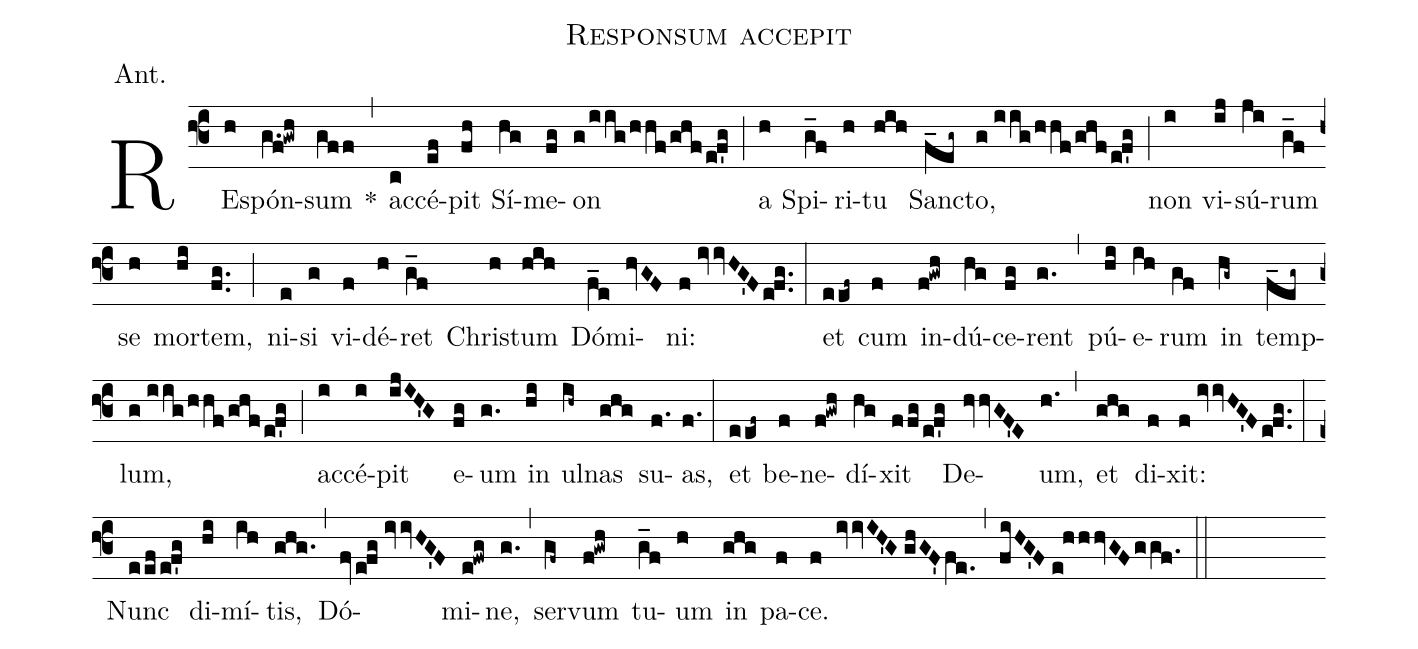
name:Responsum accepit;
annotation:Ant.;
mode:2;
office-part:Antiphon;
%%
(f3) REs(h)pón(g.f!gwh)sum(gff) *(,)
ac(c)cé(ef)pit(fh) Sí(hg)me(fg)on(g/iig/hhf/ghf/e!f'g) (;)
a(h) Spi(g_f)ri(h)tu(hih) Sanc(f_eg~)to,(g//iig/hhf/ghf/e!f'g) (;)
non(i) vi(ij)sú(ji)rum(g_f) se(h) mor(hi)tem,(fg..) (;)
ni(e)si(g) vi(f)dé(h)ret(g_f) Chris(h)tum(hih) Dó(f_e)mi(hvGF)ni:(f//ivvHG'Fe!fg..) (:)
et(eef~) cum(f) in(f!gwh)dú(hg)ce(fg)rent(g.) (,)
pú(hi)e(ih)rum(gf) in(hg~) temp(f_eg~)lum,(g//iig/hhf/ghf/e!f'g) (;)
ac(i)cé(i)pit(ijIH'G) e(fg)um(g.) in(hi) ul(ih~)nas(ghg) su(f.)as,(f.) (:)
et(eef~) be(f)ne(f!gwh)dí(hg)xit(ffg/e!f'g) De(hvvGF'E)um,(h.) (,)
et(ghg) di(f)xit:(f//ivvHG'F/e!fg..) (:)
Nunc(eef/e!f'g) di(hi)mí(ih)tis,(ghg.) (,)
Dó(fv/e!fg//ivvHG'F)mi(e!fwg)ne,(g.) (,)
ser(gf~)vum(f!gwh) tu(g_f)um(h) in(ghg) pa(f)ce.(f ivvIH'G//ghGF'/fe.) (,)
(fiHG'F//e!hhhvGF/ggf.) (::)
